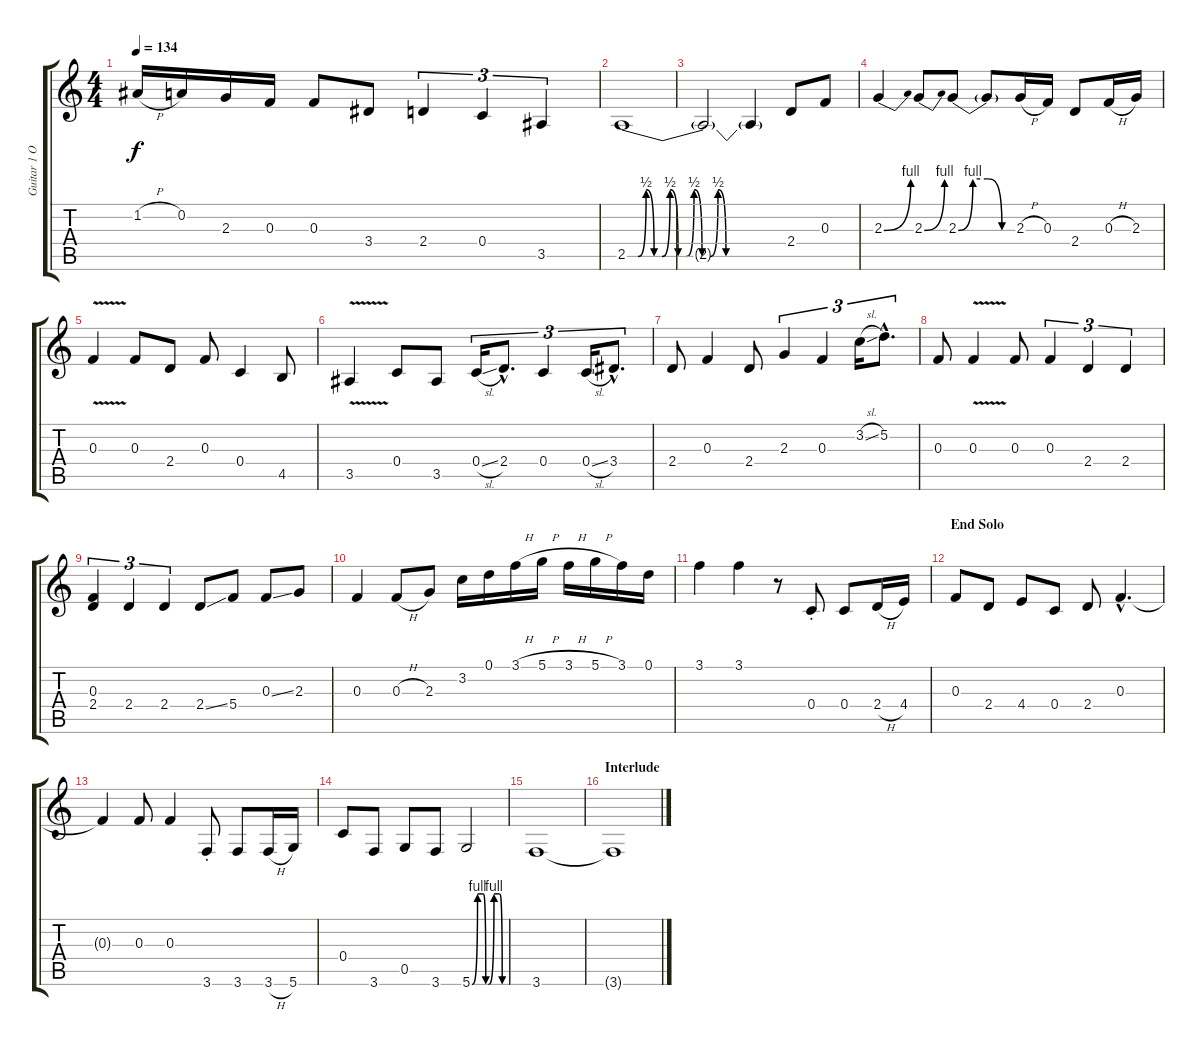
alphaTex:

\track ("Guitar 1 Octaver" "Guitar 1 O") {instrument distortionguitar}
\staff {score tabs}
\tuning (D4 A3 F3 C3 G2 D2) {hide}
\ts (4 4)
\tempo 134
\clef g2
\ks c
1.2{h}.16{dy f} 0.2.16 2.3.16 0.3.16 0.3.8 3.4.8 2.4.4{tu (3 2)} 0.4.4{tu (3 2)} 3.5.4{tu (3 2)} |
2.5{be (custom 0 0 4 0 7 2 10 0 13 0 16 2 19 0 22 0 25 2 28 0 31 0 34 2 37 0 60 0)}.1 |
2.5{t}.2 2.5{t}.4 2.4.8 0.3.8 |
2.3{be (bend 0 0 60 4)}.4 2.3{be (bend 0 0 60 4)}.8 2.3{be (custom 0 0 15 4 30 4 45 0 60 0)}.8 2.3{t}.8 2.3{h}.16 0.3.16 2.4.8 0.3{h}.16 2.3.16 |
0.3{v}.4 0.3.8 2.4.8 0.3.8 0.4.4 4.5.8 |
3.5{v}.4 0.4.8 3.5.8 0.4{sl}.16{tu (3 2)} 2.4{hac}.8{d tu (3 2)} 0.4.4{tu (3 2)} 0.4{sl}.16{tu (3 2)} 3.4{hac}.8{d tu (3 2)} |
2.4.8 0.3.4 2.4.8 2.3.4{tu (3 2)} 0.3.4{tu (3 2)} 3.2{sl}.16{tu (3 2)} 5.2{hac}.8{d tu (3 2)} |
0.3.8 0.3{v}.4 0.3.8 0.3.4{tu (3 2)} 2.4.4{tu (3 2)} 2.4.4{tu (3 2)} |
(0.3 2.4).4{tu (3 2)} 2.4.4{tu (3 2)} 2.4.4{tu (3 2)} 2.4{ss}.8 5.4.8 0.3{ss}.8 2.3.8 |
0.3.4 0.3{h}.8 2.3.8 3.2.16 0.1.16 3.1{h}.16 5.1{h}.16 3.1{h}.16 5.1{h}.16 3.1.16 0.1.16 |
3.1.4 3.1.4 r.8 0.4{st}.8 0.4.8 2.4{h}.16 4.4.16 |
\section ("" "End Solo")
0.3.8 2.4.8 4.4.8 0.4.8 2.4.8 0.3{hac}.4{d} |
0.3{t}.4 0.3.8 0.3.4 3.6{st}.8 3.6.8 3.6{h}.16 5.6.16 |
0.4.8 3.6.8 0.5.8 3.6.8 5.6{be (custom 0 0 10 4 20 4 25 0 30 0 40 4 50 4 55 0 60 0)}.2 |
3.6.1{volume 4} |
\section ("" "Interlude")
3.6{t}.1
